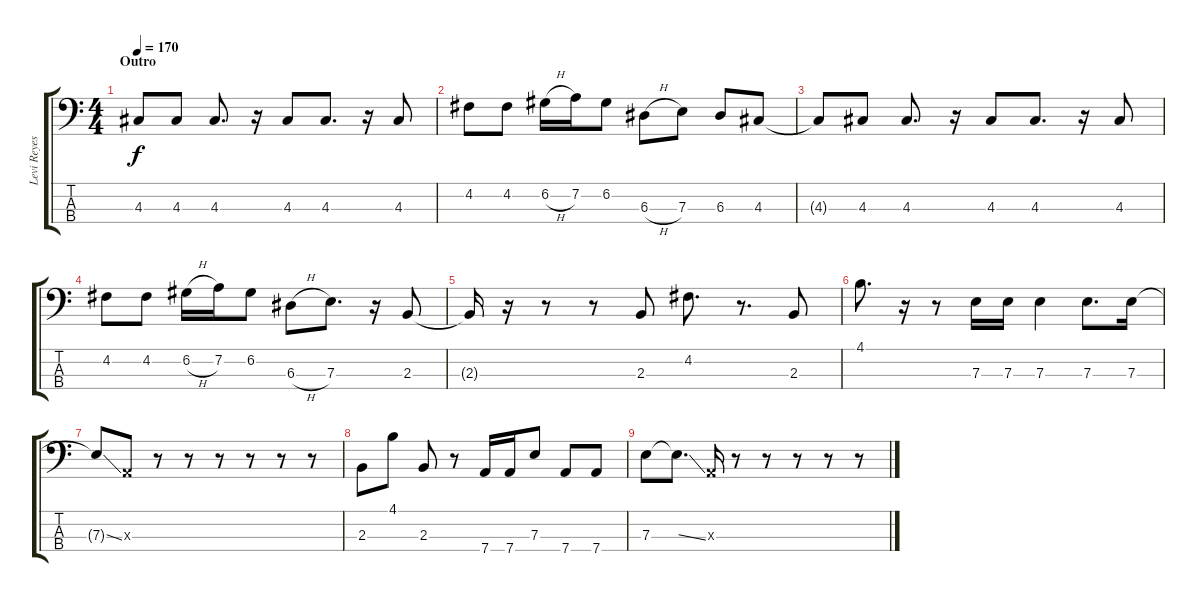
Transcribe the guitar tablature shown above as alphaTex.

\track ("Levi Reyes" "Levi Reyes") {instrument electricbassfinger}
\staff {score tabs}
\tuning (G2 D2 A1 D1) {hide}
\ts (4 4)
\section ("" "Outro")
\tempo 170
\clef f4
\ks c
4.3{t}.8{dy f} 4.3.8 4.3.8{d} r.16 4.3.8 4.3.8{d} r.16 4.3.8 |
4.2.8 4.2.8 6.2{h}.16 7.2.16 6.2.8 6.3{h}.8 7.3.8 6.3.8 4.3.8 |
4.3{t}.8 4.3.8 4.3.8{d} r.16 4.3.8 4.3.8{d} r.16 4.3.8 |
4.2.8 4.2.8 6.2{h}.16 7.2.16 6.2.8 6.3{h}.8 7.3.8{d} r.16 2.3.8 |
2.3{t}.16 r.16 r.8 r.8 2.3.8 4.2.8{d} r.8{d} 2.3.8 |
4.1.8{d} r.16 r.8 7.3.16 7.3.16 7.3.4 7.3.8{d} 7.3.16 |
7.3{ss t}.8 0.3{x}.8 r.8 r.8 r.8 r.8 r.8 r.8 |
2.3.8 4.1.8 2.3.8 r.8 7.4.16 7.4.16 7.3.8 7.4.8 7.4.8 |
7.3.8 7.3{ss t}.8{d} 0.3{x}.16 r.8 r.8 r.8 r.8 r.8
